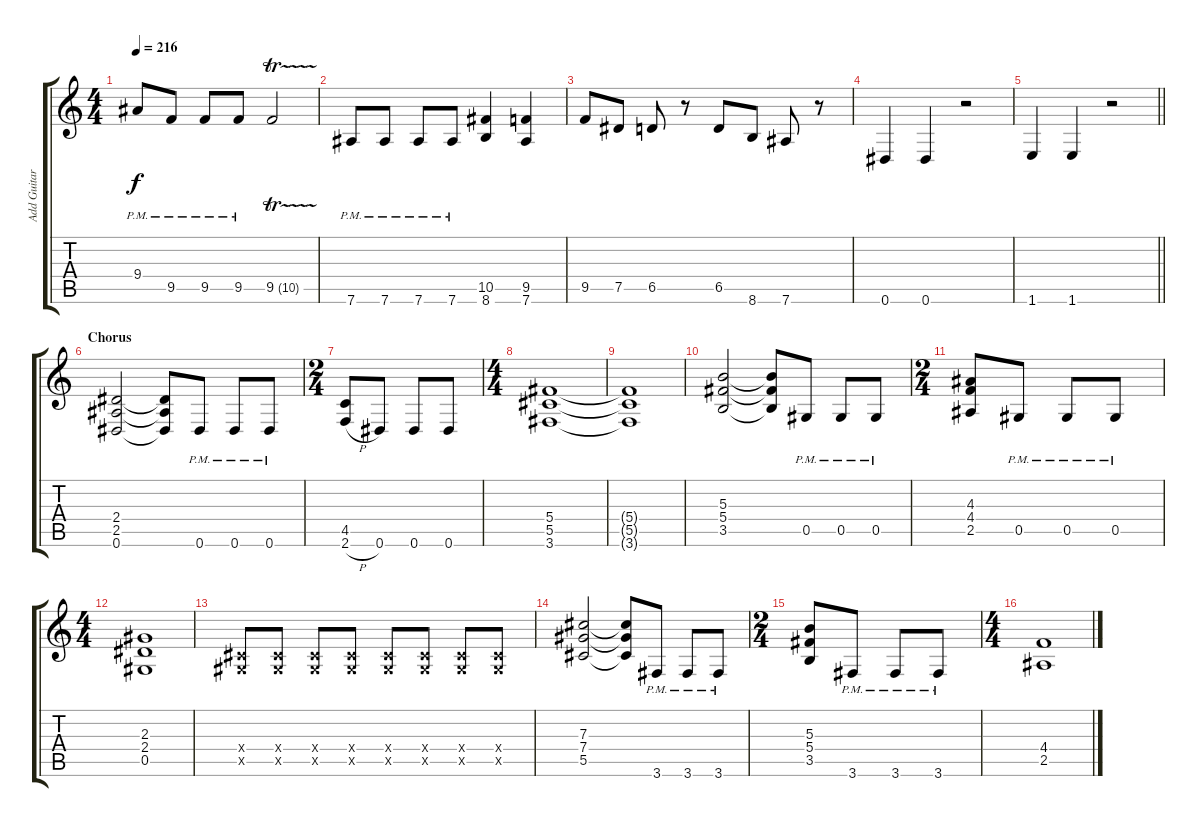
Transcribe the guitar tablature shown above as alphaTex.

\track ("Add Guitar" "Add Guitar") {instrument overdrivenguitar}
\staff {score tabs}
\tuning (Eb4 Bb3 Gb3 Db3 Ab2 Eb2) {hide}
\ts (4 4)
\tempo 216
\clef g2
\ks c
9.4{pm}.8{dy f} 9.5{pm}.8 9.5{pm}.8 9.5{pm}.8 9.5{tr (10 16)}.2 |
7.6{pm}.8 7.6{pm}.8 7.6{pm}.8 7.6{pm}.8 (10.5 8.6).4 (9.5 7.6).4 |
9.5.8 7.5.8 6.5.8 r.8 6.5.8 8.6.8 7.6.8 r.8 |
0.6.4 0.6.4 r.2 |
\barLineRight lightlight
1.6.4 1.6.4 r.2 |
\section ("" "Chorus")
(2.4 2.5 0.6).2 (2.4{t} 2.5{t} 0.6{t}).8 0.6{pm}.8 0.6{pm}.8 0.6{pm}.8 |
\ts (2 4)
(4.5 2.6{h}).8 0.6.8 0.6.8 0.6.8 |
\ts (4 4)
(5.4 5.5 3.6).1 |
(5.4{t} 5.5{t} 3.6{t}).1 |
(5.3 5.4 3.5).2 (5.3{t} 5.4{t} 3.5{t}).8 0.5{pm}.8 0.5{pm}.8 0.5{pm}.8 |
\ts (2 4)
(4.3 4.4 2.5).8 0.5{pm}.8 0.5{pm}.8 0.5{pm}.8 |
\ts (4 4)
(2.3 2.4 0.5).1 |
(0.4{x} 0.5{x}).8 (0.4{x} 0.5{x}).8 (0.4{x} 0.5{x}).8 (0.4{x} 0.5{x}).8 (0.4{x} 0.5{x}).8 (0.4{x} 0.5{x}).8 (0.4{x} 0.5{x}).8 (0.4{x} 0.5{x}).8 |
(7.3 7.4 5.5).2 (7.3{t} 7.4{t} 5.5{t}).8 3.6{pm}.8 3.6{pm}.8 3.6{pm}.8 |
\ts (2 4)
(5.3 5.4 3.5).8 3.6{pm}.8 3.6{pm}.8 3.6{pm}.8 |
\ts (4 4)
(4.4 2.5).1
